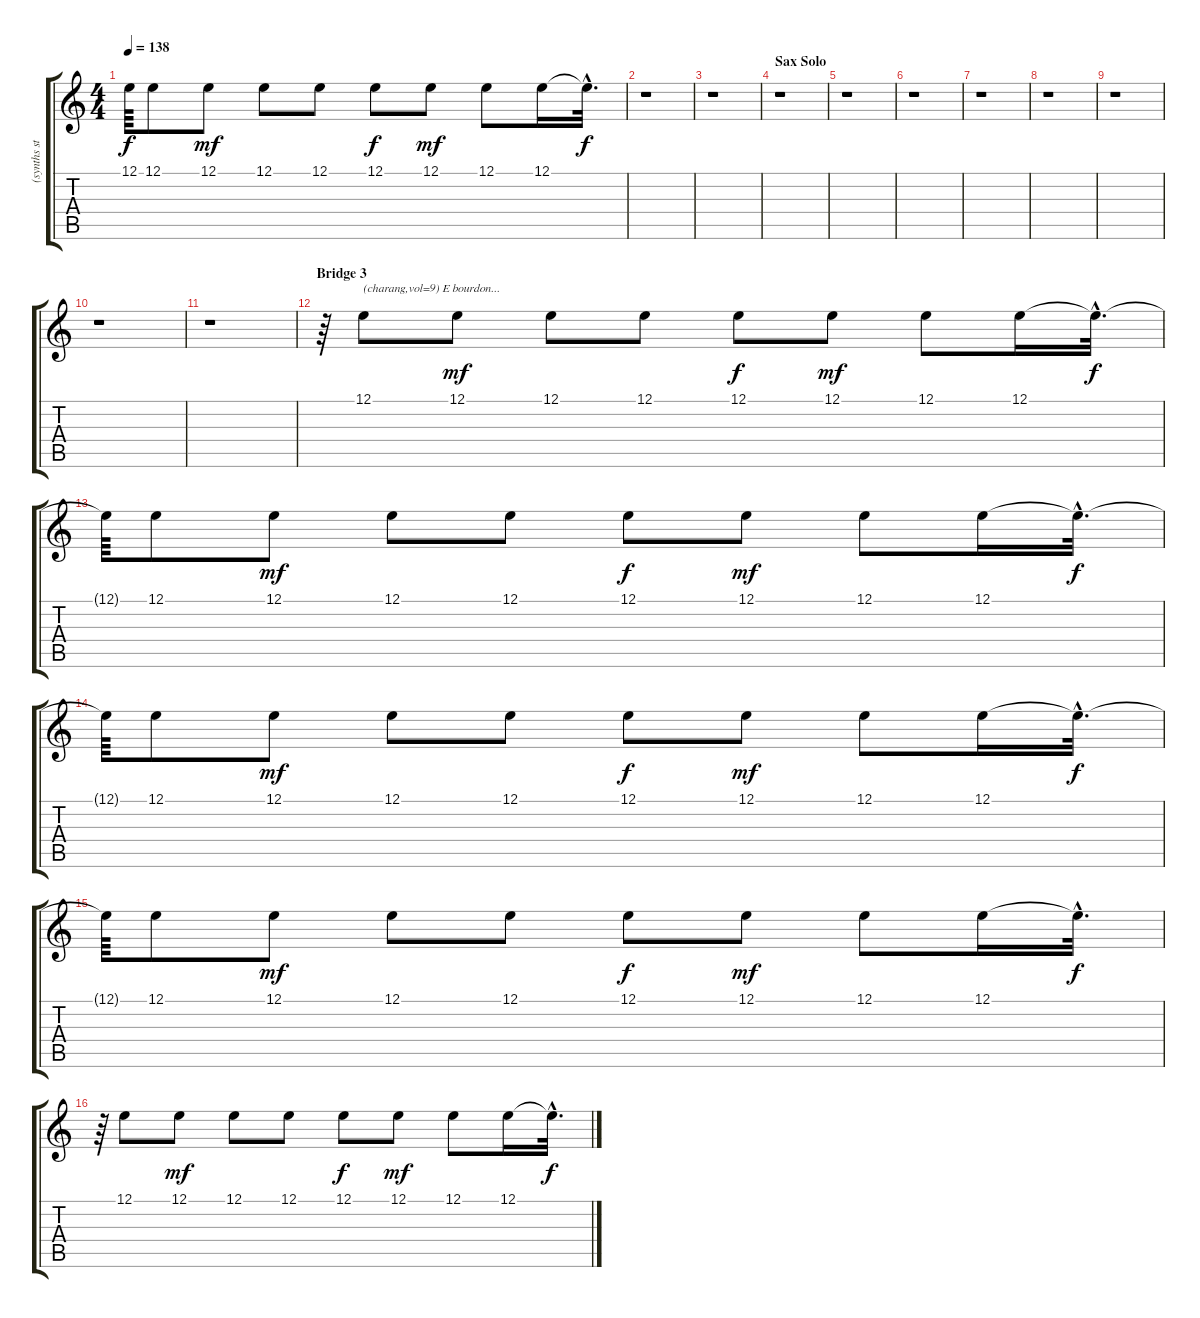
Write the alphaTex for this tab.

\track ("(synths stereo fx)" "(synths st") {instrument lead1square}
\staff {score tabs}
\tuning (E4 B3 G3 D3 A2 E2) {hide}
\ts (4 4)
\tempo 138
\clef g2
\ks c
12.1{t}.64{dy f} 12.1.8 12.1.8{dy mf} 12.1.8 12.1.8 12.1.8{dy f} 12.1.8{dy mf} 12.1.8 12.1.16 12.1{hac t}.32{d dy f} |
r.1 |
r.1 |
\section ("" "Sax Solo")
r.1 |
r.1 |
r.1 |
r.1 |
r.1 |
r.1 |
r.1 |
r.1 |
\section ("" "Bridge 3")
r.64 12.1.8{txt "(charang,vol=9) E bourdon..." volume 9 instrument lead5charang} 12.1.8{dy mf} 12.1.8 12.1.8 12.1.8{dy f} 12.1.8{dy mf} 12.1.8 12.1.16 12.1{hac t}.32{d dy f} |
12.1{t}.64 12.1.8 12.1.8{dy mf} 12.1.8 12.1.8 12.1.8{dy f} 12.1.8{dy mf} 12.1.8 12.1.16 12.1{hac t}.32{d dy f} |
12.1{t}.64 12.1.8 12.1.8{dy mf} 12.1.8 12.1.8 12.1.8{dy f} 12.1.8{dy mf} 12.1.8 12.1.16 12.1{hac t}.32{d dy f} |
12.1{t}.64 12.1.8 12.1.8{dy mf} 12.1.8 12.1.8 12.1.8{dy f} 12.1.8{dy mf} 12.1.8 12.1.16 12.1{hac t}.32{d dy f} |
r.64 12.1.8 12.1.8{dy mf} 12.1.8 12.1.8 12.1.8{dy f} 12.1.8{dy mf} 12.1.8 12.1.16 12.1{hac t}.32{d dy f}
